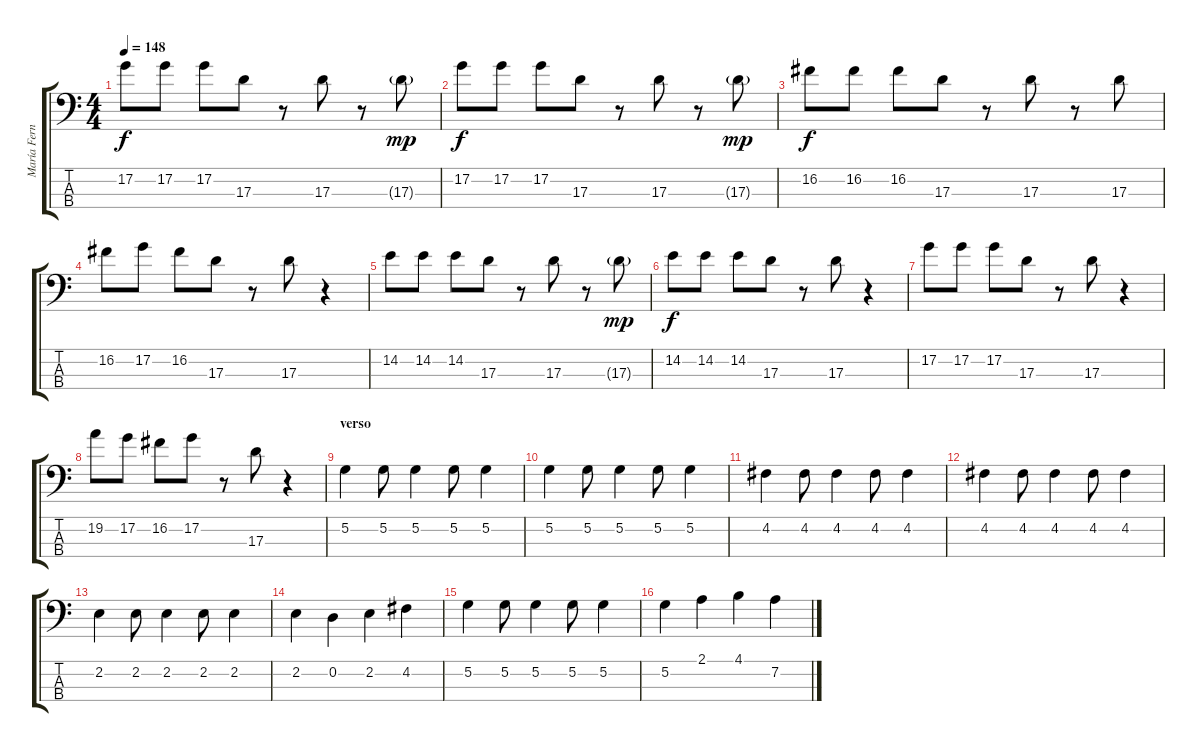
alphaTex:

\track ("María Fernanda (bajo)" "María Fern") {instrument electricbasspick}
\staff {score tabs}
\tuning (G2 D2 A1 E1) {hide}
\ts (4 4)
\tempo 148
\clef f4
\ks c
17.2.8{dy f} 17.2.8 17.2.8 17.3.8 r.8 17.3.8 r.8 17.3{g}.8{dy mp} |
17.2.8{dy f} 17.2.8 17.2.8 17.3.8 r.8 17.3.8 r.8 17.3{g}.8{dy mp} |
16.2.8{dy f} 16.2.8 16.2.8 17.3.8 r.8 17.3.8 r.8 17.3.8 |
16.2.8 17.2.8 16.2.8 17.3.8 r.8 17.3.8 r.4 |
14.2.8 14.2.8 14.2.8 17.3.8 r.8 17.3.8 r.8 17.3{g}.8{dy mp} |
14.2.8{dy f} 14.2.8 14.2.8 17.3.8 r.8 17.3.8 r.4 |
17.2.8 17.2.8 17.2.8 17.3.8 r.8 17.3.8 r.4 |
19.2.8 17.2.8 16.2.8 17.2.8 r.8 17.3.8 r.4 |
\section ("" "verso")
5.2.4 5.2.8 5.2.4 5.2.8 5.2.4 |
5.2.4 5.2.8 5.2.4 5.2.8 5.2.4 |
4.2.4 4.2.8 4.2.4 4.2.8 4.2.4 |
4.2.4 4.2.8 4.2.4 4.2.8 4.2.4 |
2.2.4 2.2.8 2.2.4 2.2.8 2.2.4 |
2.2.4 0.2.4 2.2.4 4.2.4 |
5.2.4 5.2.8 5.2.4 5.2.8 5.2.4 |
5.2.4 2.1.4 4.1.4 7.2.4
